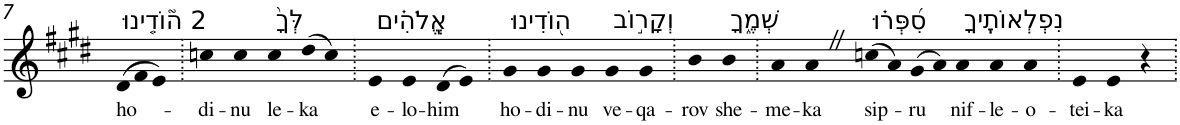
**kern	**text
*part1	*part1
*staff1	*staff1
*I"Piano	*
*I'Pno	*
!!LO:PB:g=z
*clefG2	*
*k[f#c#g#d#]	*
*E:	*
*Xtuplet	*
=7	=7
!LO:TX:a:t=2 ה֘וֹדִ֤ינוּ	!
!	!LO:LY:b
(>12d#	ho-
12f#	.
12e)	.
=8.	=8.
!	!LO:LY:b
4ccn	-di-
!	!LO:LY:b
4cc	-nu
!LO:TX:a:t=לְּךָ֨	!
!	!LO:LY:b
4cc	le-
!	!LO:LY:b
(>8dd#	-ka
8cc)	.
=9.	=9.
!LO:TX:a:t=אֱֽלֹהִ֗ים	!
!	!LO:LY:b
4e	e-
!	!LO:LY:b
4e	-lo-
!	!LO:LY:b
(>8d#	-him
8e)	.
=10.	=10.
!LO:TX:a:t=ה֭וֹדִינוּ	!
!	!LO:LY:b
4g#	ho-
!	!LO:LY:b
4g#	-di-
!	!LO:LY:b
4g#	-nu
!LO:TX:a:t=וְקָר֣וֹב	!
!	!LO:LY:b
4g#	ve-
!	!LO:LY:b
4g#	-qa-
=11.	=11.
!	!LO:LY:b
4b	-rov
!LO:TX:a:t=שְׁמֶ֑ךָ	!
!	!LO:LY:b
4b	she-
=12.	=12.
!	!LO:LY:b
4a	-me-
!	!LO:LY:b
4aZ	-ka
!LO:TX:a:t=סִ֝פְּר֗וּ	!
!	!LO:LY:b
(>8ccn	sip-
8a)	.
!	!LO:LY:b
(>8g#	-ru
8a)	.
!LO:TX:a:t=נִפְלְאוֹתֶֽיךָ	!
!	!LO:LY:b
4a	nif-
!	!LO:LY:b
4a	-le-
!	!LO:LY:b
4a	-o-
=13.	=13.
!	!LO:LY:b
4e	-tei-
!	!LO:LY:b
4e	-ka
4r	.
=.	=.
*-	*-
